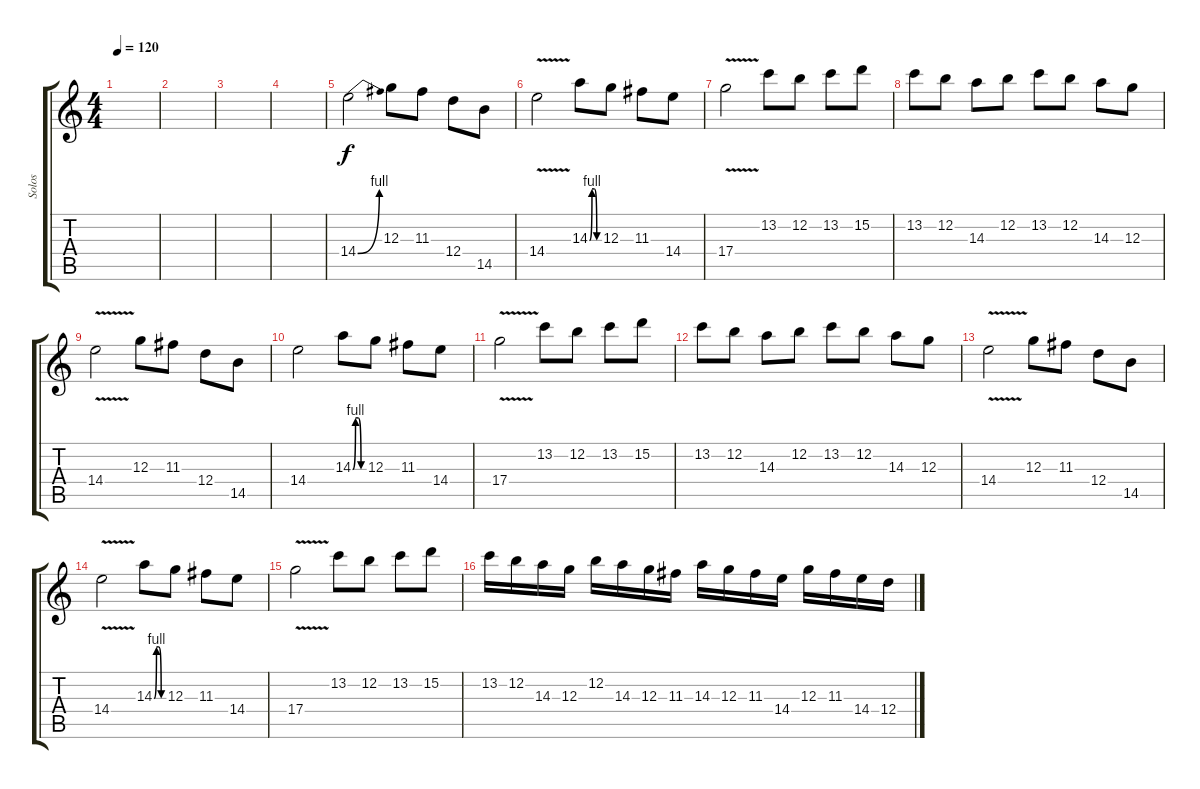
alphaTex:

\track ("Solos" "Solos") {instrument distortionguitar}
\staff {score tabs}
\tuning (E4 B3 G3 D3 A2 E2) {hide}
\ts (4 4)
\tempo 120
\clef g2
\ks c
|
|
|
|
14.4{be (bend 0 0 60 4)}.2 12.3.8 11.3.8 12.4.8 14.5.8 |
14.4{v}.2 14.3{be (custom 0 0 15 4 30 4 45 0 60 0)}.8 12.3.8 11.3.8 14.4.8 |
17.4{v}.2 13.2.8 12.2.8 13.2.8 15.2.8 |
13.2.8 12.2.8 14.3.8 12.2.8 13.2.8 12.2.8 14.3.8 12.3.8 |
14.4{v}.2 12.3.8 11.3.8 12.4.8 14.5.8 |
14.4.2 14.3{be (custom 0 0 15 4 30 4 45 0 60 0)}.8 12.3.8 11.3.8 14.4.8 |
17.4{v}.2 13.2.8 12.2.8 13.2.8 15.2.8 |
13.2.8 12.2.8 14.3.8 12.2.8 13.2.8 12.2.8 14.3.8 12.3.8 |
14.4{v}.2 12.3.8 11.3.8 12.4.8 14.5.8 |
14.4{v}.2 14.3{be (custom 0 0 15 4 30 4 45 0 60 0)}.8 12.3.8 11.3.8 14.4.8 |
17.4{v}.2 13.2.8 12.2.8 13.2.8 15.2.8 |
13.2.16 12.2.16 14.3.16 12.3.16 12.2.16 14.3.16 12.3.16 11.3.16 14.3.16 12.3.16 11.3.16 14.4.16 12.3.16 11.3.16 14.4.16 12.4.16
